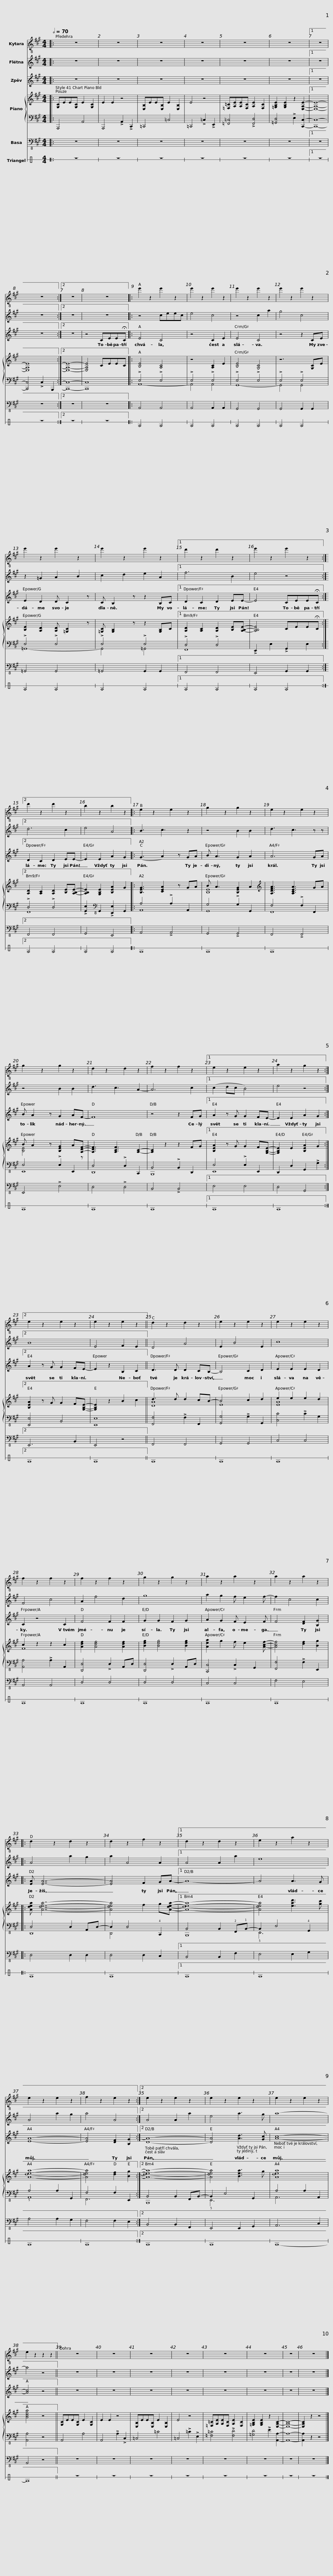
X:1
%%score 1 2 3 { ( 4 7 ) | ( 5 6 ) } 8 9
L:1/8
Q:1/2=70
M:4/4
I:linebreak $
K:A
V:1 treble-8
V:2 treble
V:3 treble
V:4 treble
V:7 treble
V:5 bass
V:6 bass
V:8 bass-8
V:9 perc stafflines=1
K:none
V:1
|: z8 | z8 | z8 | z8 |$ z8 | %5
 z8 |1 z8 | z8 :|2 z8 | z8 |:$ %10
 e'2 z2 e'2 z2 | e'2 z2 e'2 z2 | e'2 z2 e'2 z2 | e'2 z2 e'2 z2 |$ e'2 z2 e'2 z2 | %15
 e'2 z2 e'2 z2 |1 d'2 z2 d'2 z2 | e'2 z2 e'2 z2 :|2 d'2 z2 d'2 z2 | b2 z2 b2 z2 |:$ %20
 e2 z2 e2 z2 | g2 z2 g2 z2 | e2 z2 e2 z2 | g2 z2 g2 z2 | d2 z2 d2 z2 | %25
 f2 z2 f2 z2 |1$ e2 z2 e2 z2 | a2 z2 g2 z2 :|2 e2 z2 e2 z2 | e2 z2 e2 z2 || %30
 d2 z2 d2 z2 | e2 z2 e2 z2 | e2 z2 e2 z2 | f2 z2 f2 z2 |$ f2 z2 f2 z2 | %35
 g2 z2 g2 z2 | a2 z2 a2 z2 | a2 z2 a2 z2 |:$ d2 z2 d2 z2 | d2 z2 f2 z2 |1 %40
 d2 z2 d2 z2 | e2 z2 a2 z2 | e2 z2 e2 z2 | f2 z2 e2 z2 :|2$ e2 z2 e2 z2 | %45
 e2 z2 e2 z2 | e2 z2 e2 z2 | e2 z2 z2 z2 ||$ z8 | z8 | %50
 z8 | z8 | z8 | z8 | z8 | %55
 z8 |] %56
V:2
|: z8 | z8 | z8 | z8 |$ z8 | %5
 z8 |1 z8 | z8 :|2 z8 | z8 |:$ %10
 z4 ceec | e4 c4 | z4 c2 a2 | g4 c4 |$ z2 =G2 A2 B2 | %15
 c2 d2 e2 A2 |1 f6 B2 | e4 z4 :|2 d6 c2 | e4 A4 |:$ %20
 B3 c3 z2 | z4 B2 B2 | d3 c3 z z | z4 B2 B2 | d3 c3 A2- | %25
 A6 c2 |1$ (c2 dc B4) | e4 z4 :|2 B8 | E4 F2 E2 || %30
 D4 A4 | E2 B4 E2 | c8 | F4 c4 |$ A2 f4 d2 | %35
 g8 | a2 g2 f e2 f- | f2 c4 c2 |:$ A4 a2 g2 | a2 A4 A2 |1 %40
 A4 A2 a2 | e8 | A4 a2 g2 | a4 A4 :|2$ A4 A2 a2 | %45
 e4 a3 g | a8- | a4 z4 ||$ z8 | z8 | %50
 z8 | z8 | z8 | z8 | z8 | %55
 z8 |] %56
V:3
|: z8 | z8 | z8 | z8 |$ z8 | %5
 z8 |1 z8 | z8 :|2 z8 | z4 CEE!fermata!C |:$ %10
 E4 C4 | z4 C2 E2 | E4 C4 | z4 z2 CE |$ E2 D2 D C2 z | %15
 C B,2 z z2 B,C |1 D2 C2 D2 EE- | E4 CEE!fermata!C :|2 D2 C2 D2 EE- | E2 E2 A2 G2 |:$ %20
 (G3 A2) z GA | B A3 G2 A2 | A6 GA | B A2 z G2 AF- | F8 | %25
 z4 z2 FG |1$ A2 z G G2 FE- | E2 E2 A2 G2 :|2 A2 z G G2 FE- | E2 z2 B,2 C2 || %30
 D3 D D2 CB,- | B,4 C2 D2 | E2 E2 E2 D2 | C2 z4 C2 |$ F4 F2 F2 | %35
 G2 G2 F2 G2 | A2 G2 F E2 F | F4 [DF]2 [B,G]2 |:$ [EA] [EA]7- | [EA]4 F2 GA- |1 %40
 A8- | A4 A3 G | [EA]8- | [EA]4 [DF]2 [B,G]2 :|2$ [DA]8- | %45
 [DA]4 [Ad]3 [Gc] | [Ac]8- | [Ac]4 z4 ||$ z8 | z8 | %50
 z8 | z8 | z8 | z8 | z8 | %55
 z8 |] %56
V:4
|: [G,C]EE[G,C] E2 [G,C]2 | E2 E2 z4 | [E,B,]EE[E,B,] E2 [E,B,]2 | E4 z4 |$ [=F,=C][A,E][A,E][F,C] [A,E]2 [F,C]2 | %5
 [=G,B,E]2 [G,B,E]2 z2 [E,A,E]2- |1 [E,A,E]8- | [E,A,E]8 :|2 [E,A,E]8- | [E,A,E]4 CEEC |:$ %10
 [B,E]4 [A,C]4 | z4 [A,C]2 E2 | [B,E]4 [G,C]4 | z6 [G,C]E |$ [B,E]2 [A,D]2 [A,D] [=G,C]2 z | %15
 [=G,C] [G,B,]2 z z2 [G,B,]C |1 [A,D]2 [A,C]2 [A,D]2 [B,E][A,B,E]- | [A,B,E]4 CEE!fermata!C :|2 [A,D]2 [A,C]2 [A,D]2 [B,E][A,B,E]- | [A,B,E]2 [G,B,E]2 [B,EA]2 G2 |:$ %20
 [B,EG]3 [CEA]2 z GA | B A3 [B,EG]2 A2 |[K:treble] [A,DFA]3 [A,CEA]3 GA | B A2 z [B,EG]2 A[A,DF]- | [A,DF]3 [A,CF]3 [A,C]2- | %25
 [A,C]2 z2 z2 FG |1$ [B,EA]2 z G G2 F[G,B,E]- | [G,B,E]2 E2 [B,EA]2 G2 :|2 [B,EA]2 z G G2 F[G,B,E]- | [G,B,E]2 z2 B2 c2 || %30
 d3 d d2 cB- | B4 c2 d2 | e2 e2 e2 d2 | c2 z2 z2 c2 |$ [Adf]2 [Adf]4 [Adf]2 | %35
 [Beg]2 [Beg]4 [Beg]2 | [Aea]2 g2 f e2 [Acf]- | [Acf]4 [df]2 [Bg]2 |:$ [Adea] [Adea]7- | [Adea]4 f2 g[Adea]- |1 %40
 [Adea]8- | [Adea]4 [ead']3 [gc'] | [Adea]8- | [Adea]4 [df]2 [Bg]2 :|2$ [Adea]8- | %45
 [Adea]4 [Bea]3 g | [Adea]8 | [Acea]4 z4 ||$ [G,C]EE[G,C] E2 [G,C]2 | E2 E2 z4 | %50
 [E,B,]EE[E,B,] E2 [E,B,]2 | E4 z4 | [=F,=C][A,E][A,E][F,C] [A,E]2 [F,C]2 | [=G,B,E]2 [G,B,E]2 z2 [E,A,C]2- | [E,A,C]8- | %55
 [E,A,C]2 z2 z4 |] %56
V:5
|: A,,,4 A,,4 | A,,,4 !>!A,,2 !>!C,,2 | =C,,4 =C,4 | =C,,4 !>!=C,2 !>!E,,2 |$ [=F,,=C,]4 !>![F,,D,]4 | %5
 [=G,,D,]4 !>!E,2 [C,,C,]2- |1 [C,,C,]8- | [C,,C,]4 !>!C,2 B,,,2 :|2 [C,,C,]8- | [C,,C,]8 |:$ %10
 !>!E,4 !>!E,4 | !>!E,4 !>!E,4 | !>!E,4 !>!E,4 | !>!E,4 !>!E,4 |$ !>!E,4 !>!E,4 | %15
 !>!E,4 !>!E,4 |1 !>!D,4 !>!D,4 | !>!E,,2 E,2 !>!G,,2 E,2 :|2 !>!D,4 !>!D,4 | !>![G,,E,]2[K:bass-8] G,,2 !>![E,,E,]2 G,,2 |:$ %20
 A,4 !>!A,2 A,,2 | G,4 !>!G,2 G,,2 | F,4 !>!F,2 F,,2 | E,4 !>!E,2 E,,2 | D,4 !>!D,2 C,,2 | %25
 B,,4 !>!B,,2 D,,2 |1$ E,4 !>!E,2 E,,2 | D,,2 D,2 G,,2 !>!G,2 :|2 [E,,E,]4 B,,4 | [E,,E,]8 || %30
 [F,,F,]4 !>!F,2 F,,2 | [G,,G,]4 !>!G,2 G,,2 | [C,C]4 !>!C2 G,2 | [A,,A,]4 !>!A,2 A,,2 |$ [D,,D,]4 !>!D,2 A,,D, | %35
 [D,,D,]4 !>!D,2 A,,D, | [C,,C,]4 !>!C,2 G,,2 | [F,,F,]4 !>!F,2 E,,2 |:$ D,4 D,2 A,,D,- | D,2 D,4 !4!C,,2 |1 %40
 B,,4 B,,2 !2!F,,!1!B,,- | B,,2 E,4 !4!G,,2 | A,4 A,2 G,,2 | F,4 F,2 E,,2 :|2$ B,,4 B,,2 F,,B,,- | %45
 B,,2 E,4 G,,2 | A,4 A,2 A,,2 | [A,,A,]4 z4 ||$ A,,4 A,4 | A,,4 !>!A,2 !>!C,2 | %50
 =C,4 =C4 | =C,4 !>!=C2 !>!E,2 | [=F,=C]4 !>![F,D]4 | [=G,D]4 !>!E2 [A,,A,]2- | [A,,A,]8- | %55
 [A,,A,]2 z2 z4 |] %56
V:6
|: x8 | x8 | x8 | x8 |$ x8 | %5
 x8 |1 x8 | x8 :|2 x8 | x8 |:$ %10
 A,,8- | A,,4 A,,4 | G,,8- | G,,4 G,,4 |$ =G,,8- | %15
 G,,4 =G,,4 |1 F,,8 | x8 :|2 F,,8 | x2[K:bass-8] x6 |:$ %20
 A,,8 | G,,8 | F,,8 | E,,8 | D,,8 | %25
 B,,,8 |1$ E,,8 | x8 :|2 x8 | x8 || %30
 x8 | x8 | x8 | x8 |$ x8 | %35
 x8 | x8 | x8 |:$ D,,8 | D,,4 x4 |1 %40
 B,,,8 | !5!E,,6 x2 | !5!A,,8 | F,,6 x2 :|2$ B,,,8 | %45
 !5!E,,6 x2 | A,,6 x2 | x8 ||$ x8 | x8 | %50
 x8 | x8 | x8 | x8 | x8 | %55
 x8 |] %56
V:7
|: x8 | x8 | x8 | x8 |$ x8 | %5
 x8 |1 x8 | x8 :|2 x8 | x8 |:$ %10
 x8 | x8 | x8 | x8 |$ x8 | %15
 x8 |1 x8 | x8 :|2 x8 | x8 |:$ %20
 x8 | [B,E]8 |[K:treble] x8 | [B,E]4 x3 z | x8 | %25
 x8 |1$ x8 | x8 :|2 x8 | x8 || %30
 [DA]8 | E8 | [EA]8 | F8 |$ x8 | %35
 x8 | x8 | x8 |:$ x8 | x8 |1 %40
 x8 | x8 | x8 | x8 :|2$ x8 | %45
 x8 | x8 | x8 ||$ x8 | x8 | %50
 x8 | x8 | x8 | x8 | x8 | %55
 x8 |] %56
V:8
|: z8 | z8 | z8 | z8 |$ z8 | %5
 z8 |1 z8 | z8 :|2 z8 | z8 |:$ %10
 A,,4 A,,4 | A,,4 A,,2 A,,2 | G,,4 G,,4 | G,,4 G,,2 G,,2 |$ =G,,4 G,,4 | %15
 =G,,4 G,,2 G,,2 |1 F,,4 F,,4 | E,,4 G,,2 G,,2 :|2 F,,4 F,,4 | G,,4 E,,4 |:$ %20
 A,,4 !>!A,,4 | G,,4 !>!G,,4 | F,,4 !>!F,,4 | E,,4 !>!E,4 | D,4 !>!D,4 | %25
 B,,4 !>!B,,4 |1$ E,4 E,4 | D,4 G,,4 :|2 E,,6 B,,2 | E,,4 z4 || %30
 F,,4 F,,4 | G,,4 G,,4 | C,4 C,4 | A,,4 A,,4 |$ D,4 D,4 | %35
 D,4 D,4 | C,4 C,4 | F,4 E,4 |:$ D,4 D,2 D,2 | D,4 D,2 C,2 |1 %40
 B,,4 B,,2 F,2 | E,4 E,2 G,2 | A,4 A,2 G,2 | F,4 F,2 E,2 :|2$ B,,4 B,,2 F,,2 | %45
 E,,4 E,,2 G,,2 | A,,6 C,2 | A,,4 z4 ||$ z8 | z8 | %50
 z8 | z8 | z8 | z8 | z8 | %55
 z8 |] %56
V:9
[K:C]|: z8 | z8 | z8 | z8 |$ z8 | %5
 z8 |1 z8 | z8 :|2 z8 | z8 |:$ %10
 E4 E4 | E4 E4 | E4 E4 | E4 E4 |$ E4 E4 | %15
 E4 E4 |1 E4 E4 | E4 E4 :|2 E4 E4 | E4 E4 |:$ %20
 E8 | E8 | E8 | E8 | E8 | %25
 E8 |1$ E8 | E8 :|2 E8 | E8 || %30
 E8 | E8 | E8 | E8 |$ E8 | %35
 E8 | E8 | E8 |:$ E8 | E8 |1 %40
 E8 | E8 | E8 | E8 :|2$ E8 | %45
 E8 | E8- | E8 ||$ z8 | z8 | %50
 z8 | z8 | z8 | z8 | z8 | %55
 z8 |] %56
